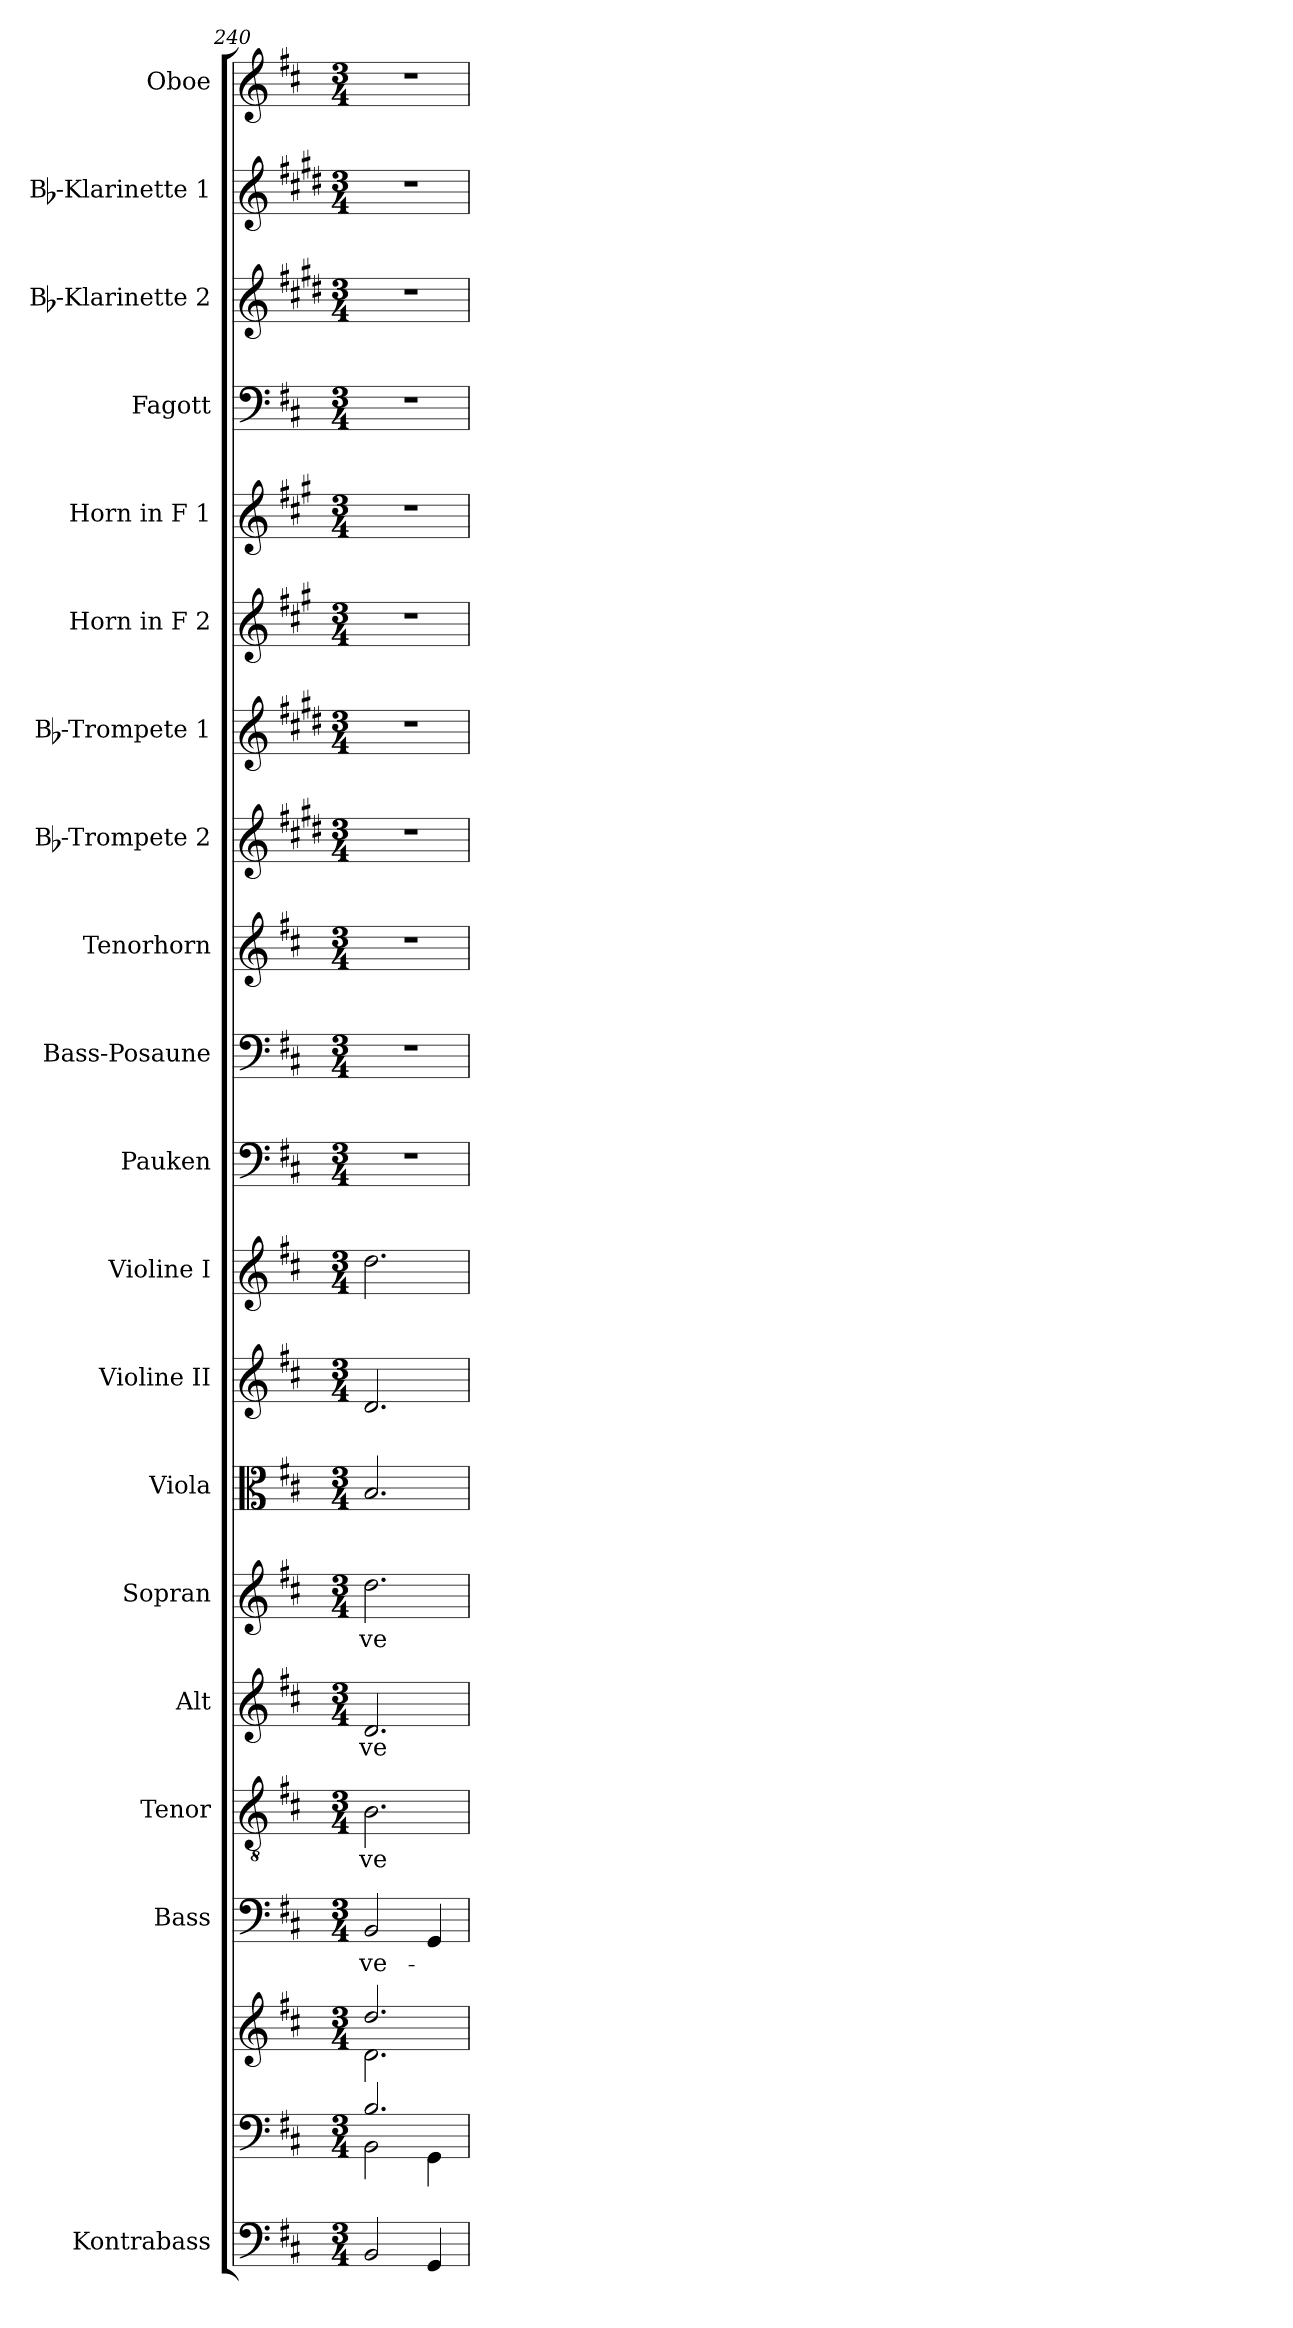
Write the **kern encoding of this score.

**kern	**kern	**kern	**kern	**text	**kern	**text	**kern	**text	**kern	**text	**kern	**kern	**kern	**kern	**kern	**kern	**kern	**kern	**kern	**kern	**kern	**kern	**kern	**kern
*part20	*part19	*part19	*part18	*part18	*part17	*part17	*part16	*part16	*part15	*part15	*part14	*part13	*part12	*part11	*part10	*part9	*part8	*part7	*part6	*part5	*part4	*part3	*part2	*part1
*staff21	*staff20	*staff19	*staff18	*staff18	*staff17	*staff17	*staff16	*staff16	*staff15	*staff15	*staff14	*staff13	*staff12	*staff11	*staff10	*staff9	*staff8	*staff7	*staff6	*staff5	*staff4	*staff3	*staff2	*staff1
*I"Kontrabass	*	*	*I"Bass	*	*I"Tenor	*	*I"Alt	*	*I"Sopran	*	*I"Viola	*I"Violine II	*I"Violine I	*I"Pauken	*I"Bass-Posaune	*I"Tenorhorn	*I"Bb-Trompete 2	*I"Bb-Trompete 1	*I"Horn in F 2	*I"Horn in F 1	*I"Fagott	*I"Bb-Klarinette 2	*I"Bb-Klarinette 1	*I"Oboe
*I'Kb.	*	*	*I'B.	*	*I'T.	*	*I'A.	*	*I'S.	*	*I'Vla.	*I'Vl. II	*I'Vl. I	*I'Pk.	*I'B. Pos.	*I'T. Hrn.	*I'Bb Trp. 2	*I'Bb Trp. 1	*	*	*I'Fg.	*I'Bb Kl. 2	*I'Bb Kl. 1	*I'Ob.
*clefF4	*clefF4	*clefG2	*clefF4	*	*clefGv2	*	*clefG2	*	*clefG2	*	*clefC3	*clefG2	*clefG2	*clefF4	*clefF4	*clefG2	*clefG2	*clefG2	*clefG2	*clefG2	*clefF4	*clefG2	*clefG2	*clefG2
*ITrd7c12	*	*	*	*	*	*	*	*	*	*	*	*	*	*	*	*ITrd8c14	*ITrd1c2	*ITrd1c2	*ITrd4c7	*ITrd4c7	*	*ITrd1c2	*ITrd1c2	*
*k[f#c#]	*k[f#c#]	*k[f#c#]	*k[f#c#]	*	*k[f#c#]	*	*k[f#c#]	*	*k[f#c#]	*	*k[f#c#]	*k[f#c#]	*k[f#c#]	*k[f#c#]	*k[f#c#]	*k[f#c#]	*k[f#c#]	*k[f#c#]	*k[f#c#]	*k[f#c#]	*k[f#c#]	*k[f#c#]	*k[f#c#]	*k[f#c#]
*D:	*D:	*D:	*D:	*	*D:	*	*D:	*	*D:	*	*D:	*D:	*D:	*D:	*D:	*D:	*D:	*D:	*D:	*D:	*D:	*D:	*D:	*D:
*M3/4	*M3/4	*M3/4	*M3/4	*	*M3/4	*	*M3/4	*	*M3/4	*	*M3/4	*M3/4	*M3/4	*M3/4	*M3/4	*M3/4	*M3/4	*M3/4	*M3/4	*M3/4	*M3/4	*M3/4	*M3/4	*M3/4
=240	=240	=240	=240	=240	=240	=240	=240	=240	=240	=240	=240	=240	=240	=240	=240	=240	=240	=240	=240	=240	=240	=240	=240	=240
*	*^	*^	*	*	*	*	*	*	*	*	*	*	*	*	*	*	*	*	*	*	*	*	*	*
!	!	!	!	!	!	!LO:LY:b	!	!LO:LY:b	!	!LO:LY:b	!	!LO:LY:b	!	!	!	!	!	!	!	!	!	!	!	!	!	!
2BBB/	2.B/	2BB\	2.dd/	2.d\	2BB/	ve-	2.B\	ve-	2.d/	ve-	2.dd\	ve-	2.B/	2.d/	2.dd\	2.r	2.r	2.r	2.r	2.r	2.r	2.r	2.r	2.r	2.r	2.r
4GGG/	.	4GG\	.	.	4GG/	.	.	.	.	.	.	.	.	.	.	.	.	.	.	.	.	.	.	.	.	.
*	*v	*v	*	*	*	*	*	*	*	*	*	*	*	*	*	*	*	*	*	*	*	*	*	*	*	*
*	*	*v	*v	*	*	*	*	*	*	*	*	*	*	*	*	*	*	*	*	*	*	*	*	*	*
=	=	=	=	=	=	=	=	=	=	=	=	=	=	=	=	=	=	=	=	=	=	=	=	=
*-	*-	*-	*-	*-	*-	*-	*-	*-	*-	*-	*-	*-	*-	*-	*-	*-	*-	*-	*-	*-	*-	*-	*-	*-
